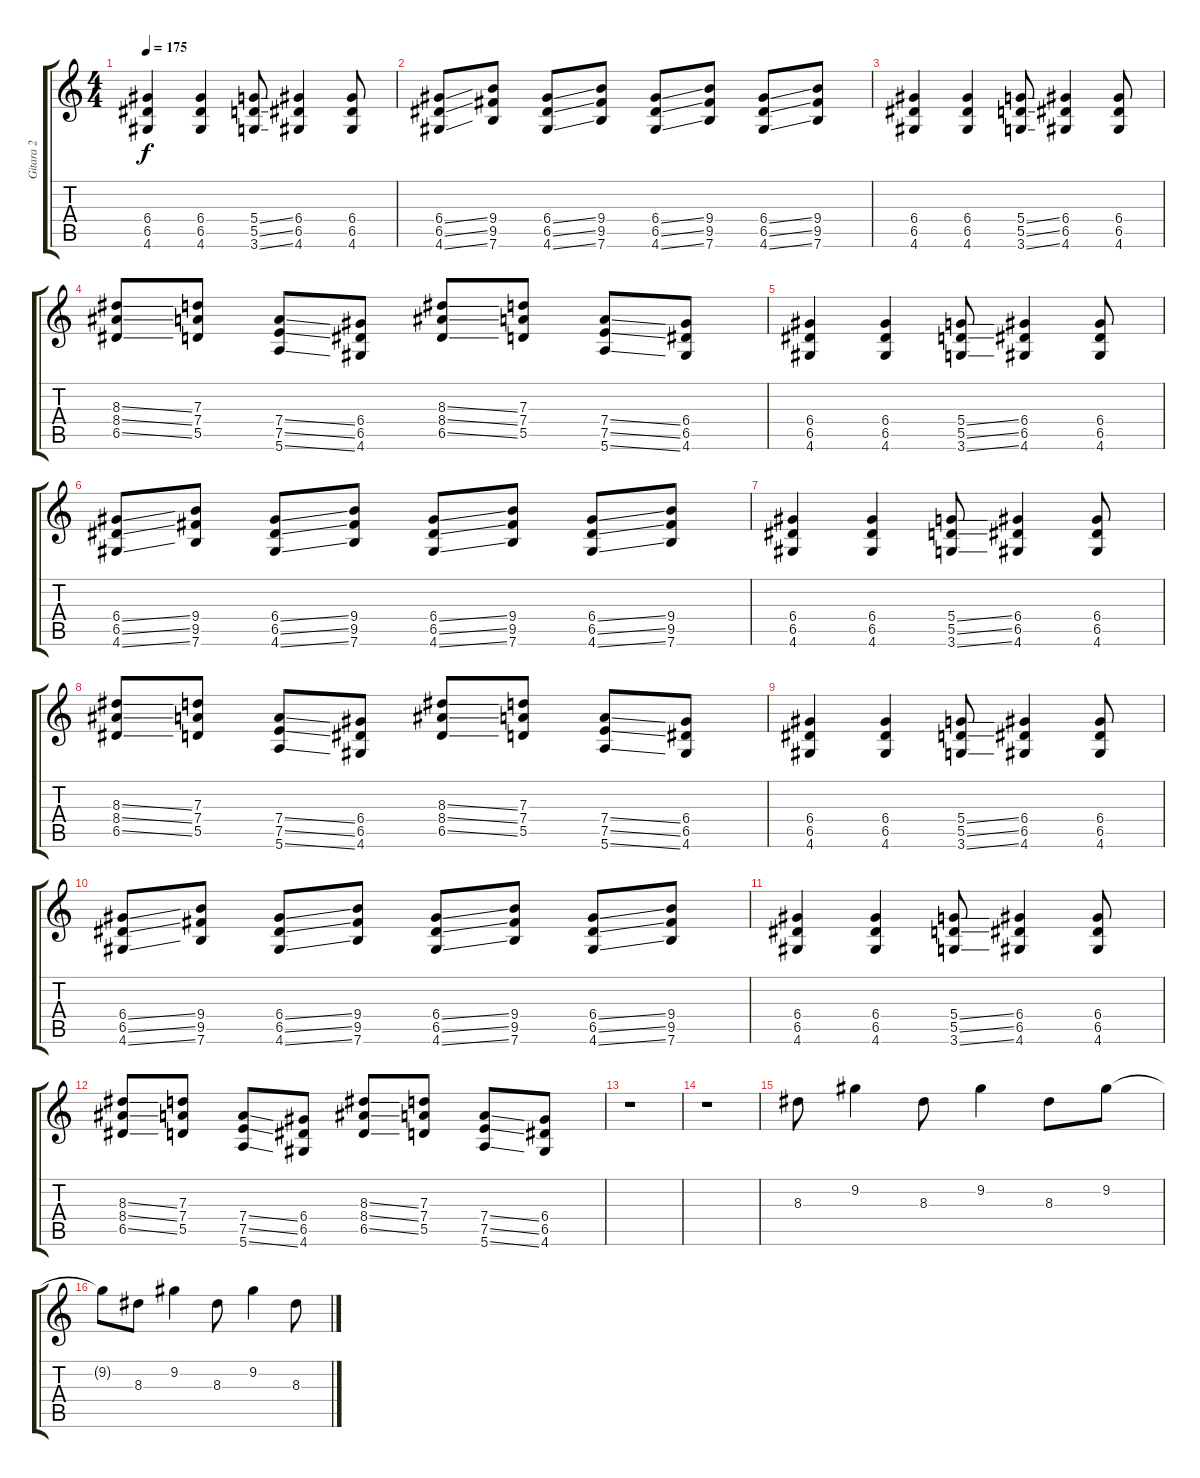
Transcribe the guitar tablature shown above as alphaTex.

\track ("Gitara 2" "Gitara 2") {instrument distortionguitar}
\staff {score tabs}
\tuning (E4 B3 G3 D3 A2 E2) {hide}
\ts (4 4)
\tempo 175
\clef g2
\ks c
(6.4 6.5 4.6).4{dy f} (6.4 6.5 4.6).4 (5.4{ss} 5.5{ss} 3.6{ss}).8 (6.4 6.5 4.6).4 (6.4 6.5 4.6).8 |
(6.4{ss} 6.5{ss} 4.6{ss}).8 (9.4 9.5 7.6).8 (6.4{ss} 6.5{ss} 4.6{ss}).8 (9.4 9.5 7.6).8 (6.4{ss} 6.5{ss} 4.6{ss}).8 (9.4 9.5 7.6).8 (6.4{ss} 6.5{ss} 4.6{ss}).8 (9.4 9.5 7.6).8 |
(6.4 6.5 4.6).4 (6.4 6.5 4.6).4 (5.4{ss} 5.5{ss} 3.6{ss}).8 (6.4 6.5 4.6).4 (6.4 6.5 4.6).8 |
(8.3{ss} 8.4{ss} 6.5{ss}).8 (7.3 7.4 5.5).8 (7.4{ss} 7.5{ss} 5.6{ss}).8 (6.4 6.5 4.6).8 (8.3{ss} 8.4{ss} 6.5{ss}).8 (7.3 7.4 5.5).8 (7.4{ss} 7.5{ss} 5.6{ss}).8 (6.4 6.5 4.6).8 |
(6.4 6.5 4.6).4 (6.4 6.5 4.6).4 (5.4{ss} 5.5{ss} 3.6{ss}).8 (6.4 6.5 4.6).4 (6.4 6.5 4.6).8 |
(6.4{ss} 6.5{ss} 4.6{ss}).8 (9.4 9.5 7.6).8 (6.4{ss} 6.5{ss} 4.6{ss}).8 (9.4 9.5 7.6).8 (6.4{ss} 6.5{ss} 4.6{ss}).8 (9.4 9.5 7.6).8 (6.4{ss} 6.5{ss} 4.6{ss}).8 (9.4 9.5 7.6).8 |
(6.4 6.5 4.6).4 (6.4 6.5 4.6).4 (5.4{ss} 5.5{ss} 3.6{ss}).8 (6.4 6.5 4.6).4 (6.4 6.5 4.6).8 |
(8.3{ss} 8.4{ss} 6.5{ss}).8 (7.3 7.4 5.5).8 (7.4{ss} 7.5{ss} 5.6{ss}).8 (6.4 6.5 4.6).8 (8.3{ss} 8.4{ss} 6.5{ss}).8 (7.3 7.4 5.5).8 (7.4{ss} 7.5{ss} 5.6{ss}).8 (6.4 6.5 4.6).8 |
(6.4 6.5 4.6).4 (6.4 6.5 4.6).4 (5.4{ss} 5.5{ss} 3.6{ss}).8 (6.4 6.5 4.6).4 (6.4 6.5 4.6).8 |
(6.4{ss} 6.5{ss} 4.6{ss}).8 (9.4 9.5 7.6).8 (6.4{ss} 6.5{ss} 4.6{ss}).8 (9.4 9.5 7.6).8 (6.4{ss} 6.5{ss} 4.6{ss}).8 (9.4 9.5 7.6).8 (6.4{ss} 6.5{ss} 4.6{ss}).8 (9.4 9.5 7.6).8 |
(6.4 6.5 4.6).4 (6.4 6.5 4.6).4 (5.4{ss} 5.5{ss} 3.6{ss}).8 (6.4 6.5 4.6).4 (6.4 6.5 4.6).8 |
(8.3{ss} 8.4{ss} 6.5{ss}).8 (7.3 7.4 5.5).8 (7.4{ss} 7.5{ss} 5.6{ss}).8 (6.4 6.5 4.6).8 (8.3{ss} 8.4{ss} 6.5{ss}).8 (7.3 7.4 5.5).8 (7.4{ss} 7.5{ss} 5.6{ss}).8 (6.4 6.5 4.6).8 |
r.1 |
r.1 |
8.3.8 9.2.4 8.3.8 9.2.4 8.3.8 9.2.8 |
9.2{t}.8 8.3.8 9.2.4 8.3.8 9.2.4 8.3.8
